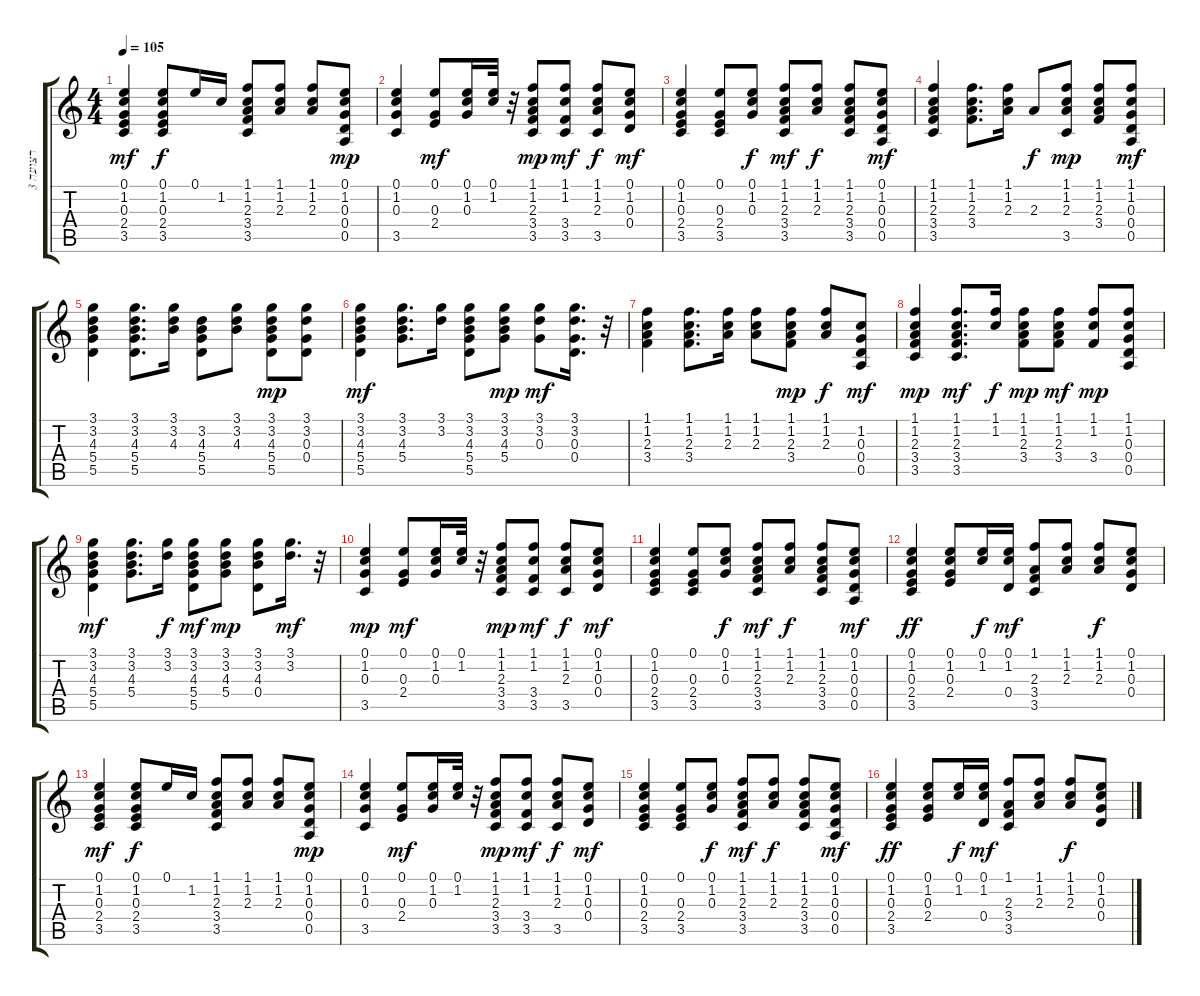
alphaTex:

\track ("רצועה 3" "רצועה 3") {instrument acousticguitarsteel}
\staff {score tabs}
\tuning (E4 B3 G3 D3 A2 E2) {hide}
\ts (4 4)
\tempo 105
\clef g2
\ks c
(0.1 1.2 0.3 2.4 3.5).4{dy mf} (0.1 1.2 0.3 2.4 3.5).8{dy f} 0.1.16 1.2.16 (1.1 1.2 2.3 3.4 3.5).8 (1.1 1.2 2.3).8 (1.1 1.2 2.3).8 (0.1 1.2 0.3 0.4 0.5).8{dy mp} |
(0.1 1.2 0.3 3.5).4 (0.1 0.3 2.4).8{dy mf} (0.1 1.2 0.3).16 (0.1 1.2).32 r.32 (1.1 1.2 2.3 3.4 3.5).8{dy mp} (1.1 1.2 3.4 3.5).8{dy mf} (1.1 1.2 2.3 3.5).8{dy f} (0.1 1.2 0.3 0.4).8{dy mf} |
(0.1 1.2 0.3 2.4 3.5).4 (0.1 0.3 2.4 3.5).8 (0.1 1.2 0.3).8{dy f} (1.1 1.2 2.3 3.4 3.5).8{dy mf} (1.1 1.2 2.3).8{dy f} (1.1 1.2 2.3 3.4 3.5).8 (0.1 1.2 0.3 0.4 0.5).8{dy mf} |
(1.1 1.2 2.3 3.4 3.5).4 (1.1 1.2 2.3 3.4).8{d} (1.1 1.2 2.3).16 2.3.8{dy f} (1.1 1.2 2.3 3.5).8{dy mp} (1.1 1.2 2.3 3.4).8 (1.1 1.2 0.3 0.4 0.5).8{dy mf} |
(3.1 3.2 4.3 5.4 5.5).4 (3.1 3.2 4.3 5.4 5.5).8{d} (3.1 3.2 4.3).16 (3.2 4.3 5.4 5.5).8 (3.1 3.2 4.3).8 (3.1 3.2 4.3 5.4 5.5).8{dy mp} (3.1 3.2 0.3 0.4).8 |
(3.1 3.2 4.3 5.4 5.5).4{dy mf} (3.1 3.2 4.3 5.4).8{d} (3.1 3.2).16 (3.1 3.2 4.3 5.4 5.5).8 (3.1 3.2 4.3 5.4).8{dy mp} (3.1 3.2 0.3).8{dy mf} (3.1 3.2 0.3 0.4).16{d} r.32 |
(1.1 1.2 2.3 3.4).4 (1.1 1.2 2.3 3.4).8{d} (1.1 1.2 2.3).16 (1.1 1.2 2.3).8 (1.1 1.2 2.3 3.4).8{dy mp} (1.1 1.2 2.3).8{dy f} (1.2 0.3 0.4 0.5).8{dy mf} |
(1.1 1.2 2.3 3.4 3.5).4{dy mp} (1.1 1.2 2.3 3.4 3.5).8{d dy mf} (1.1 1.2).16{dy f} (1.1 1.2 2.3 3.4).8{dy mp} (1.1 1.2 2.3 3.4).8{dy mf} (1.1 1.2 3.4).8{dy mp} (1.1 1.2 0.3 0.4 0.5).8 |
(3.1 3.2 4.3 5.4 5.5).4{dy mf} (3.1 3.2 4.3 5.4).8{d} (3.1 3.2).16{dy f} (3.1 3.2 4.3 5.4 5.5).8{dy mf} (3.1 3.2 4.3 5.4).8{dy mp} (3.1 3.2 4.3 0.4).8 (3.1 3.2).16{d dy mf} r.32 |
(0.1 1.2 0.3 3.5).4{dy mp} (0.1 0.3 2.4).8{dy mf} (0.1 1.2 0.3).16 (0.1 1.2).32 r.32 (1.1 1.2 2.3 3.4 3.5).8{dy mp} (1.1 1.2 3.4 3.5).8{dy mf} (1.1 1.2 2.3 3.5).8{dy f} (0.1 1.2 0.3 0.4).8{dy mf} |
(0.1 1.2 0.3 2.4 3.5).4 (0.1 0.3 2.4 3.5).8 (0.1 1.2 0.3).8{dy f} (1.1 1.2 2.3 3.4 3.5).8{dy mf} (1.1 1.2 2.3).8{dy f} (1.1 1.2 2.3 3.4 3.5).8 (0.1 1.2 0.3 0.4 0.5).8{dy mf} |
(0.1 1.2 0.3 2.4 3.5).4{dy ff} (0.1 1.2 0.3 2.4).8 (0.1 1.2).16{dy f} (0.1 1.2 0.4).16{dy mf} (1.1 2.3 3.4 3.5).8 (1.1 1.2 2.3).8 (1.1 1.2 2.3).8{dy f} (0.1 1.2 0.3 0.4).8 |
(0.1 1.2 0.3 2.4 3.5).4{dy mf} (0.1 1.2 0.3 2.4 3.5).8{dy f} 0.1.16 1.2.16 (1.1 1.2 2.3 3.4 3.5).8 (1.1 1.2 2.3).8 (1.1 1.2 2.3).8 (0.1 1.2 0.3 0.4 0.5).8{dy mp} |
(0.1 1.2 0.3 3.5).4 (0.1 0.3 2.4).8{dy mf} (0.1 1.2 0.3).16 (0.1 1.2).32 r.32 (1.1 1.2 2.3 3.4 3.5).8{dy mp} (1.1 1.2 3.4 3.5).8{dy mf} (1.1 1.2 2.3 3.5).8{dy f} (0.1 1.2 0.3 0.4).8{dy mf} |
(0.1 1.2 0.3 2.4 3.5).4 (0.1 0.3 2.4 3.5).8 (0.1 1.2 0.3).8{dy f} (1.1 1.2 2.3 3.4 3.5).8{dy mf} (1.1 1.2 2.3).8{dy f} (1.1 1.2 2.3 3.4 3.5).8 (0.1 1.2 0.3 0.4 0.5).8{dy mf} |
(0.1 1.2 0.3 2.4 3.5).4{dy ff} (0.1 1.2 0.3 2.4).8 (0.1 1.2).16{dy f} (0.1 1.2 0.4).16{dy mf} (1.1 2.3 3.4 3.5).8 (1.1 1.2 2.3).8 (1.1 1.2 2.3).8{dy f} (0.1 1.2 0.3 0.4).8
